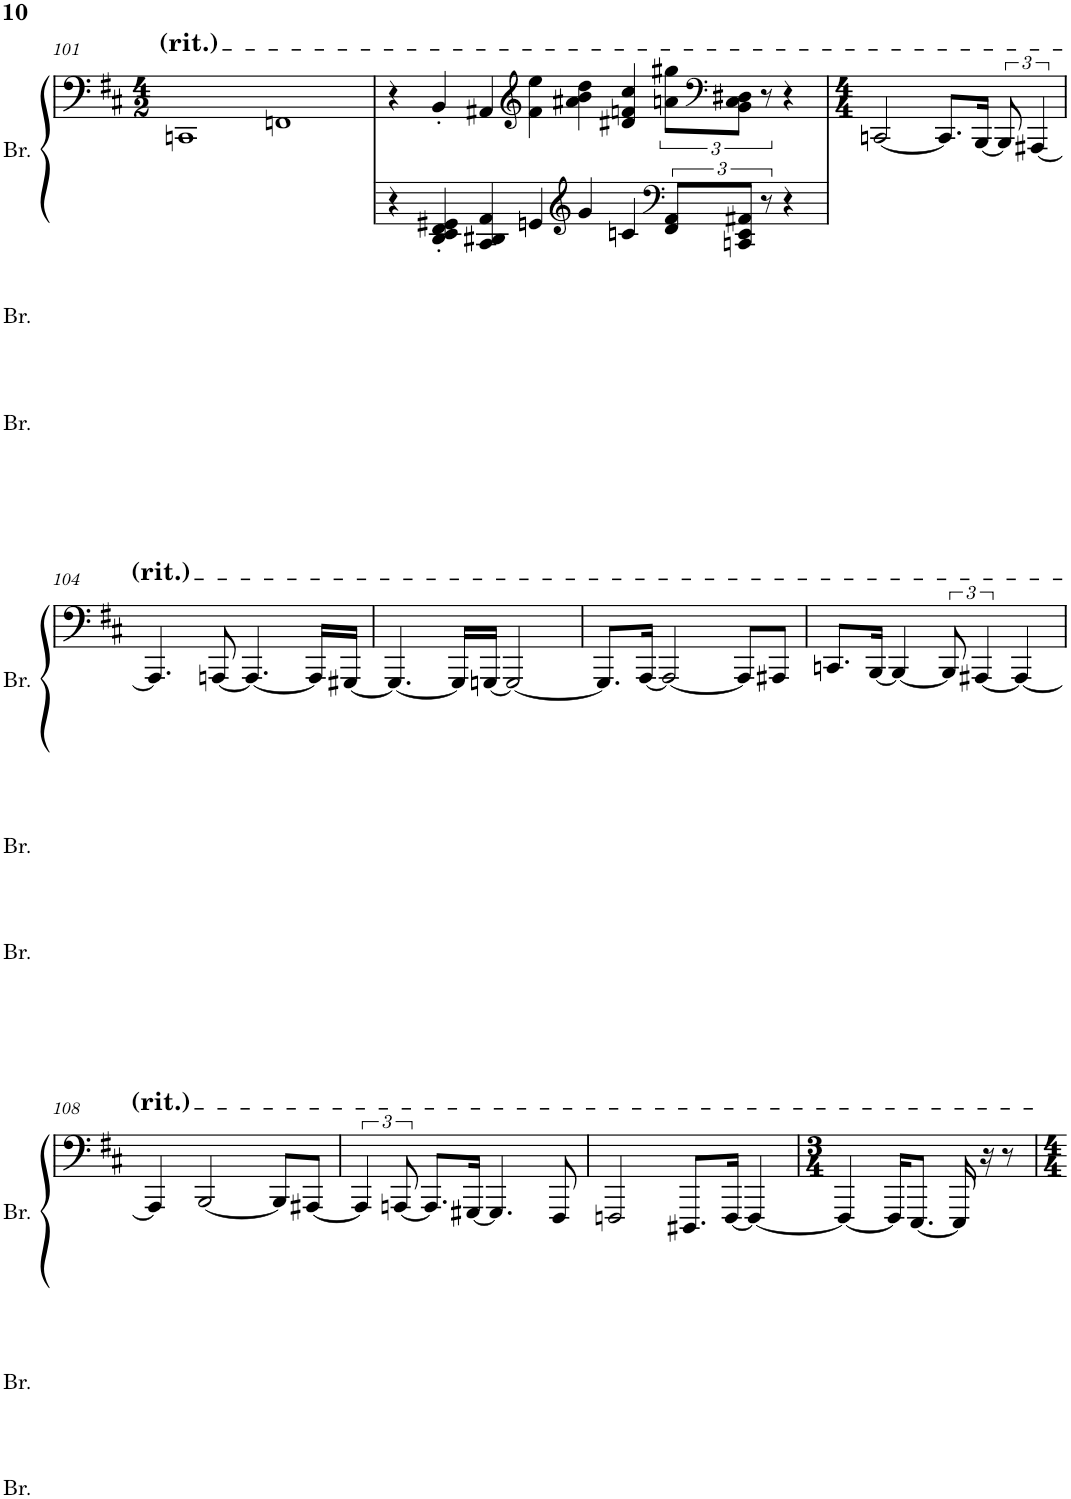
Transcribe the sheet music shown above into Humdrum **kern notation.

**kern	**kern	**kern	**kern
*part3	*part2	*part1	*part1
*staff4	*staff3	*staff2	*staff1
*I"Brass	*I"Brass	*I"Brass	*
*I'Br.	*I'Br.	*I'Br.	*
!!LO:PB:g=z
*clefG2	*clefF4	*clefF4	*clefF4
*k[f#c#]	*k[f#c#]	*k[f#c#]	*k[f#c#]
*M4/2	*M4/2	*M4/2	*M4/2
=101	=101	=101	=101
0r	0r	0r	1CCn
.	.	.	1FFn
=102	=102	=102	=102
0r	0r	4r	4r
.	.	4DD/' 4EE/' 4FF#/' 4GG#X/'	4BB'/
.	.	4CC#/ 4DD#X/ 4AA/	4AA#X/
*	*	*	*clefG2
.	.	4GGn/	4f#\ 4ee\
*	*	*clefG2	*
.	.	4g/	4a#X\ 4b\ 4dd\
.	.	4cn/	4d#X/ 4fn/ 4cc#/
*	*	*clefF4	*
.	.	12FF#/ 12AA/L	12an\ 12gg#X\L
*	*	*	*clefF4
.	.	12CCn/ 12EE/ 12AA#X/J	12BB\ 12C#\ 12D#X\J
.	.	12r	12r
.	.	4r	4r
=103	=103	=103	=103
*M4/4	*M4/4	*M4/4	*M4/4
1r	1r	1r	[2CCn/
.	.	.	8.CC/L]
.	.	.	[16BBB/Jk
.	.	.	12BBB/]
.	.	.	[6AAA#X/
!!LO:LB:g=z
=104	=104	=104	=104
1r	1r	1r	4.AAA#/]
.	.	.	[8AAAn/
.	.	.	4.AAA/_
.	.	.	16AAA/LL]
.	.	.	[16GGG#X/JJ
=105	=105	=105	=105
1r	1r	1r	4.GGG#/_
.	.	.	16GGG#/LL]
.	.	.	[16GGGn/JJ
.	.	.	2GGG/_
=106	=106	=106	=106
1r	1r	1r	8.GGG/L]
.	.	.	[16AAA/Jk
.	.	.	2AAA/_
.	.	.	8AAA/L]
.	.	.	8AAA#X/J
=107	=107	=107	=107
1r	1r	1r	8.CCn/L
.	.	.	[16BBB/Jk
.	.	.	4BBB/_
.	.	.	12BBB/]
.	.	.	[6AAA#X/
.	.	.	4AAA#/_
!!LO:LB:g=z
=108	=108	=108	=108
1r	1r	1r	4AAA#/]
.	.	.	[2BBB/
.	.	.	8BBB/L]
.	.	.	[8AAA#X/J
=109	=109	=109	=109
1r	1r	1r	6AAA#/]
.	.	.	[12AAAn/
.	.	.	8.AAA/L]
.	.	.	[16GGG#X/Jk
.	.	.	4.GGG#/]
.	.	.	8FFF#/
=110	=110	=110	=110
1r	1r	1r	2FFFn/
.	.	.	8.DDD#X/L
.	.	.	[16FFF/Jk
.	.	.	4FFF/_
=111	=111	=111	=111
*M3/4	*M3/4	*M3/4	*M3/4
2.r	2.r	2.r	4FFF/_
.	.	.	16FFF/KL]
.	.	.	[8.EEE/J
.	.	.	16EEE/]
.	.	.	16r
.	.	.	8r
=	=	=	=
*-	*-	*-	*-
